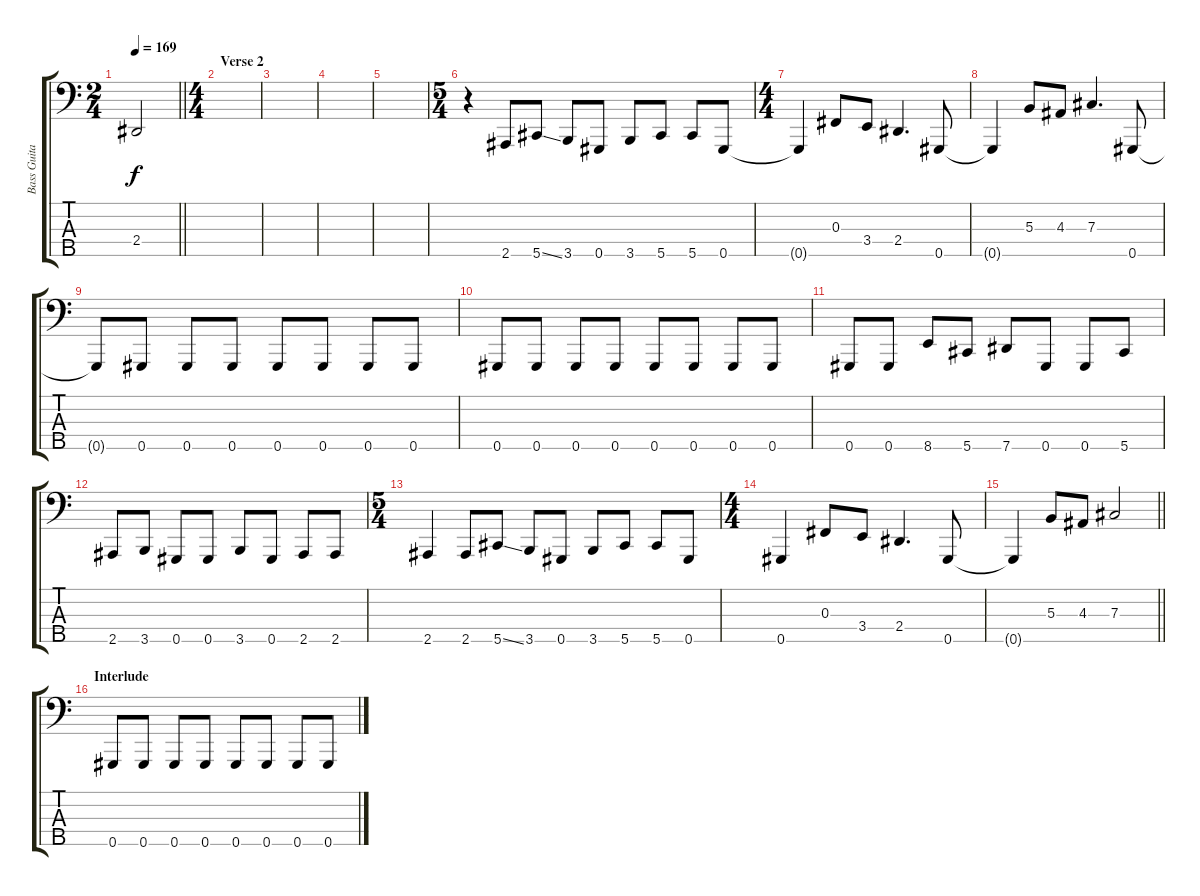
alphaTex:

\track ("Bass Guitar" "Bass Guita") {instrument electricbasspick}
\staff {score tabs}
\tuning (E2 B1 Gb1 Db1 Ab0) {hide}
\ts (2 4)
\tempo 169
\clef f4
\barLineRight lightlight
\ks c
2.4.2{dy f} |
\ts (4 4)
\section ("" "Verse 2")
|
|
|
|
\ts (5 4)
r.4 2.5.8 5.5{ss}.8 3.5.8 0.5.8 3.5.8 5.5.8 5.5.8 0.5.8 |
\ts (4 4)
0.5{t}.4 0.3.8 3.4.8 2.4.4{d} 0.5.8 |
0.5{t}.4 5.3.8 4.3.8 7.3.4{d} 0.5.8 |
0.5{t}.8 0.5.8 0.5.8 0.5.8 0.5.8 0.5.8 0.5.8 0.5.8 |
0.5.8 0.5.8 0.5.8 0.5.8 0.5.8 0.5.8 0.5.8 0.5.8 |
0.5.8 0.5.8 8.5.8 5.5.8 7.5.8 0.5.8 0.5.8 5.5.8 |
2.5.8 3.5.8 0.5.8 0.5.8 3.5.8 0.5.8 2.5.8 2.5.8 |
\ts (5 4)
2.5.4 2.5.8 5.5{ss}.8 3.5.8 0.5.8 3.5.8 5.5.8 5.5.8 0.5.8 |
\ts (4 4)
0.5.4 0.3.8 3.4.8 2.4.4{d} 0.5.8 |
\barLineRight lightlight
0.5{t}.4 5.3.8 4.3.8 7.3.2 |
\section ("" "Interlude")
0.5.8 0.5.8 0.5.8 0.5.8 0.5.8 0.5.8 0.5.8 0.5.8
